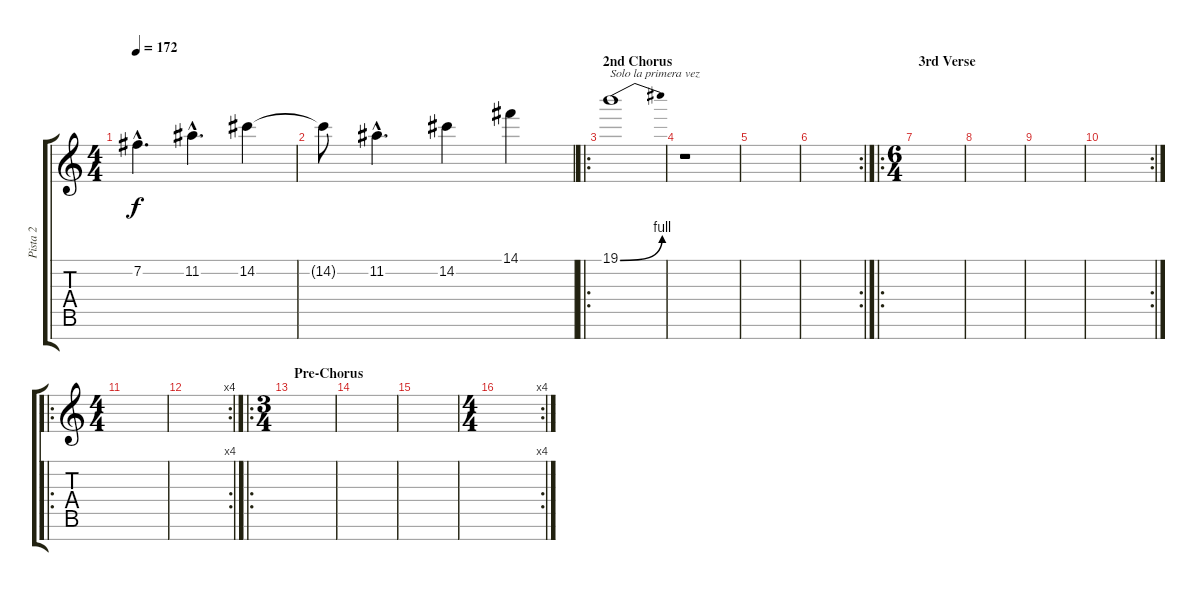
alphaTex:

\track ("Pista 2" "Pista 2") {instrument distortionguitar}
\staff {score tabs}
\tuning (E4 B3 G3 D3 A2 E2 B1) {hide}
\ts (4 4)
\tempo 172
\clef g2
\ks c
7.2{hac}.4{d dy f} 11.2{hac}.4{d} 14.2.4 |
14.2{t}.8 11.2{hac}.4{d} 14.2.4 14.1.4 |
\ro
\section ("" "2nd Chorus")
19.1{be (bend 0 0 60 4)}.1{txt "Solo la primera vez"} |
r.1 |
|
\rc 2
|
\ro
\ts (6 4)
\section ("" "3rd Verse")
|
|
|
\rc 2
|
\ro
\ts (4 4)
|
\rc 4
|
\ro
\ts (3 4)
\section ("" "Pre-Chorus")
|
|
|
\rc 4
\ts (4 4)
